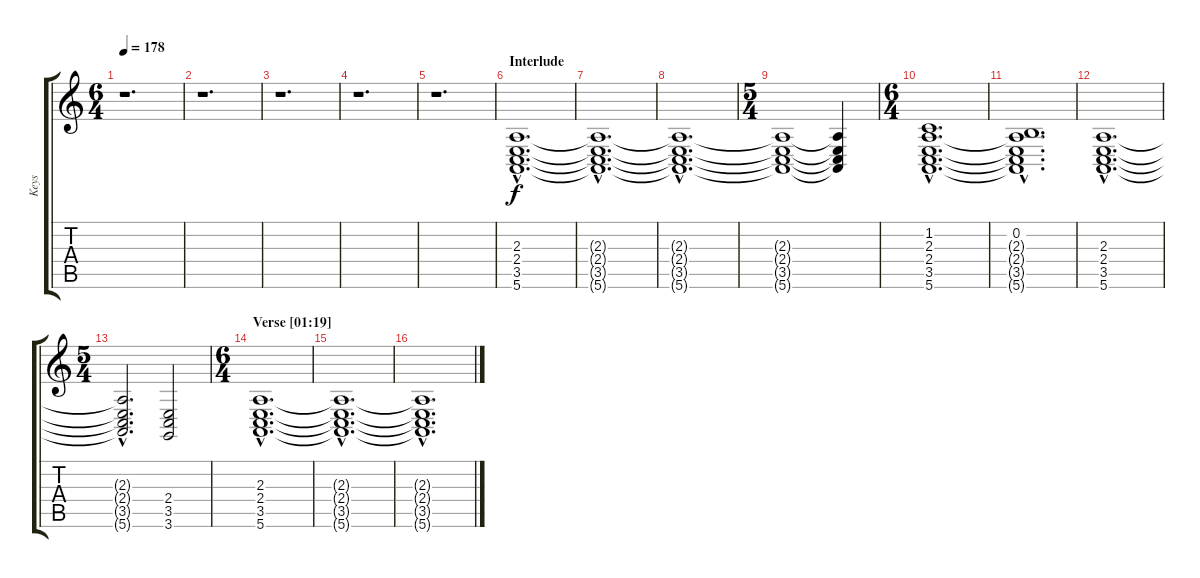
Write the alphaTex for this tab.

\track ("Keys" "Keys") {instrument pad2warm}
\staff {score tabs}
\tuning (E4 B3 G3 D3 A2 E2) {hide}
\ts (6 4)
\tempo 178
\clef g2
\ks c
r.1{d dy f} |
\section ("" "")
r.1{d} |
r.1{d} |
r.1{d} |
r.1{d} |
\section ("" "Interlude")
(2.3{hac} 2.4{hac} 3.5{hac} 5.6{hac}).1{d} |
(2.3{hac t} 2.4{hac t} 3.5{hac t} 5.6{hac t}).1{d} |
(2.3{hac t} 2.4{hac t} 3.5{hac t} 5.6{hac t}).1{d} |
\ts (5 4)
(2.3{t} 2.4{t} 3.5{t} 5.6{t}).1 (2.3{t} 2.4{t} 3.5{t} 5.6{t}).4 |
\ts (6 4)
(1.2{hac} 2.3{hac} 2.4{hac} 3.5{hac} 5.6{hac}).1{d} |
(0.2{hac} 2.3{hac t} 2.4{hac t} 3.5{hac t} 5.6{hac t}).1{d} |
(2.3{hac} 2.4{hac} 3.5{hac} 5.6{hac}).1{d} |
\ts (5 4)
(2.3{hac t} 2.4{hac t} 3.5{hac t} 5.6{hac t}).2{d} (2.4 3.5 3.6).2 |
\ts (6 4)
\section ("" "Verse [01:19]")
(2.3{hac} 2.4{hac} 3.5{hac} 5.6{hac}).1{d} |
(2.3{hac t} 2.4{hac t} 3.5{hac t} 5.6{hac t}).1{d} |
(2.3{hac t} 2.4{hac t} 3.5{hac t} 5.6{hac t}).1{d}
